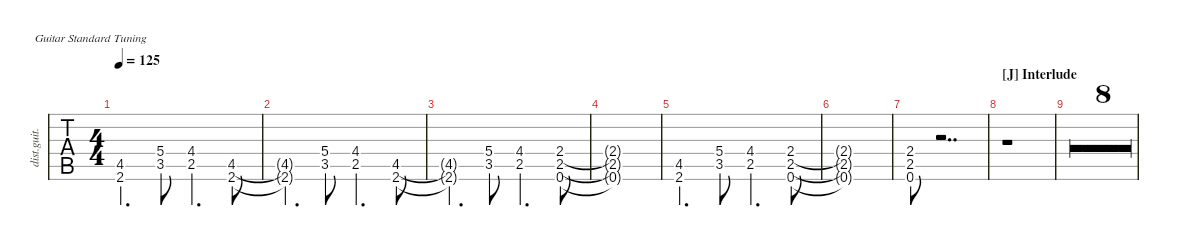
\defaultSystemsLayout 4
\hideDynamics
\bracketExtendMode nobrackets
\otherSystemsTrackNameOrientation horizontal
\track ("Rhythm Guitar 1 (James)" "dist.guit.") {defaultSystemsLayout 4 multiBarRest instrument distortionguitar}
\staff {tabs}
\tuning (E4 B3 G3 D3 A2 E2)
\ts (4 4)
\tempo 125
\clef g2
\ks c
(2.6{acc #} 4.5{acc #}).4{d dy mf} (3.5 5.4).8 (2.5 4.4{acc #}).4{d} (2.6{acc #} 4.5{acc #}).8 |
(2.6{t acc #} 4.5{t acc #}).4{d} (3.5 5.4).8 (2.5 4.4{acc #}).4{d} (2.6{acc #} 4.5{acc #}).8 |
(2.6{t acc #} 4.5{t acc #}).4{d} (3.5 5.4).8 (2.5 4.4{acc #}).4{d} (0.6 2.5 2.4).8 |
(2.4{t} 2.5{t} 0.6{t}).1 |
(2.6{acc #} 4.5{acc #}).4{d} (3.5 5.4).8 (2.5 4.4{acc #}).4{d} (0.6 2.5 2.4).8 |
(0.6{t} 2.5{t} 2.4{t}).1 |
(0.6 2.5 2.4).8 r.2{dd} |
\section ("J" "Interlude")
r.1 |
r.1 |
r.1 |
r.1 |
r.1 |
r.1 |
r.1 |
r.1 |
r.1
